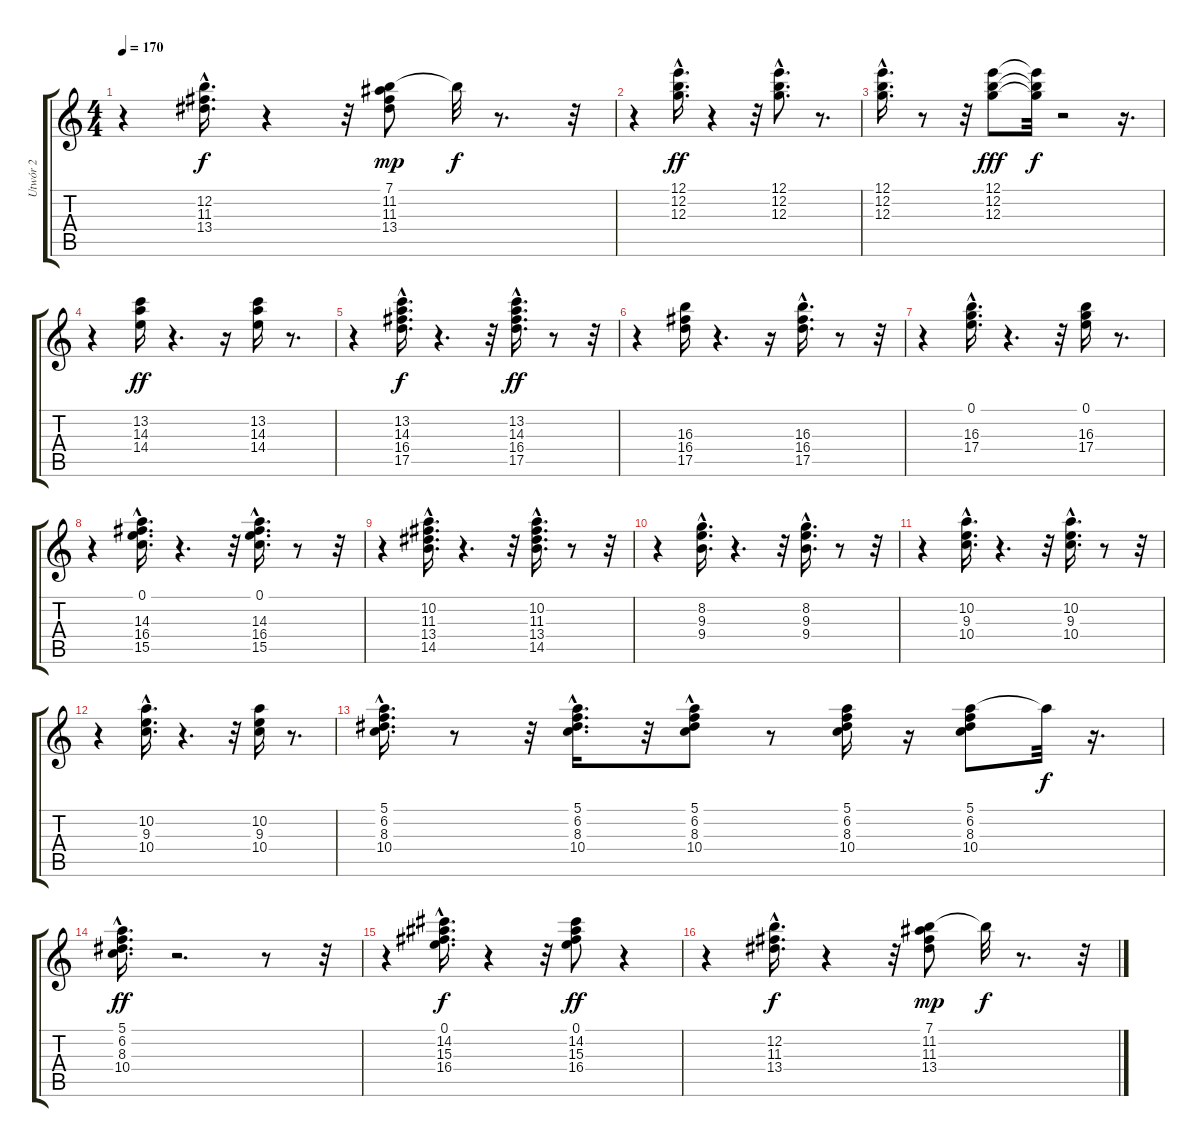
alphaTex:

\track ("Utwór 2" "Utwór 2") {instrument electricguitarclean}
\staff {score tabs}
\tuning (E4 B3 G3 D3 A2 E2) {hide}
\ts (4 4)
\tempo 170
\clef g2
\ks c
r.4{dy ff} (12.2 11.3{hac} 13.4).16{d dy f} r.4 r.32 (7.1 11.2 11.3 13.4).8{dy mp} 7.1{t}.32{dy f} r.8{d} r.32 |
r.4 (12.1 12.2{hac} 12.3).16{d dy ff} r.4 r.32 (12.1{hac} 12.2{hac} 12.3{hac}).8{d} r.8{d} |
(12.1{hac} 12.2{hac} 12.3).16{d} r.8 r.32 (12.1 12.2 12.3).8{dy fff} (12.1{t} 12.2{t} 12.3{t}).32{dy f} r.2 r.16{d} |
r.4 (13.2 14.3 14.4).16{dy ff} r.4{d} r.16 (13.2 14.3 14.4).16 r.8{d} |
r.4 (13.2{hac} 14.3{hac} 16.4 17.5).16{d dy f} r.4{d} r.32 (13.2{hac} 14.3{hac} 16.4{hac} 17.5).16{d dy ff} r.8 r.32 |
r.4 (16.3 16.4 17.5).16 r.4{d} r.16 (16.3{hac} 16.4{hac} 17.5).16{d} r.8 r.32 |
r.4 (0.1 16.3 17.4{hac}).16{d} r.4{d} r.32 (0.1 16.3 17.4).16 r.8{d} |
r.4 (0.1 14.3 16.4{hac} 15.5).16{d} r.4{d} r.32 (0.1{hac} 14.3{hac} 16.4{hac} 15.5{hac}).16{d} r.8 r.32 |
r.4 (10.2 11.3{hac} 13.4{hac} 14.5).16{d} r.4{d} r.32 (10.2 11.3{hac} 13.4 14.5).16{d} r.8 r.32 |
r.4 (8.2{hac} 9.3{hac} 9.4).16{d} r.4{d} r.32 (8.2{hac} 9.3 9.4).16{d} r.8 r.32 |
r.4 (10.2{hac} 9.3{hac} 10.4{hac}).16{d} r.4{d} r.32 (10.2{hac} 9.3{hac} 10.4{hac}).16{d} r.8 r.32 |
r.4 (10.2{hac} 9.3{hac} 10.4{hac}).16{d} r.4{d} r.32 (10.2 9.3 10.4).16 r.8{d} |
(5.1{hac} 6.2{hac} 8.3{hac} 10.4{hac}).16{d} r.8 r.32 (5.1 6.2 8.3{hac} 10.4).16{d} r.32 (5.1 6.2 8.3 10.4{hac}).8 r.8 (5.1 6.2 8.3 10.4).16 r.16 (5.1 6.2 8.3 10.4).8 5.1{t}.32{dy f} r.16{d} |
(5.1{hac} 6.2{hac} 8.3{hac} 10.4{hac}).16{d dy ff} r.2{d} r.8 r.32 |
r.4 (0.1 14.2 15.3{hac} 16.4).16{d dy f} r.4 r.32 (0.1 14.2 15.3 16.4).8{dy ff} r.4 |
r.4 (12.2 11.3{hac} 13.4).16{d dy f} r.4 r.32 (7.1 11.2 11.3 13.4).8{dy mp} 7.1{t}.32{dy f} r.8{d} r.32
